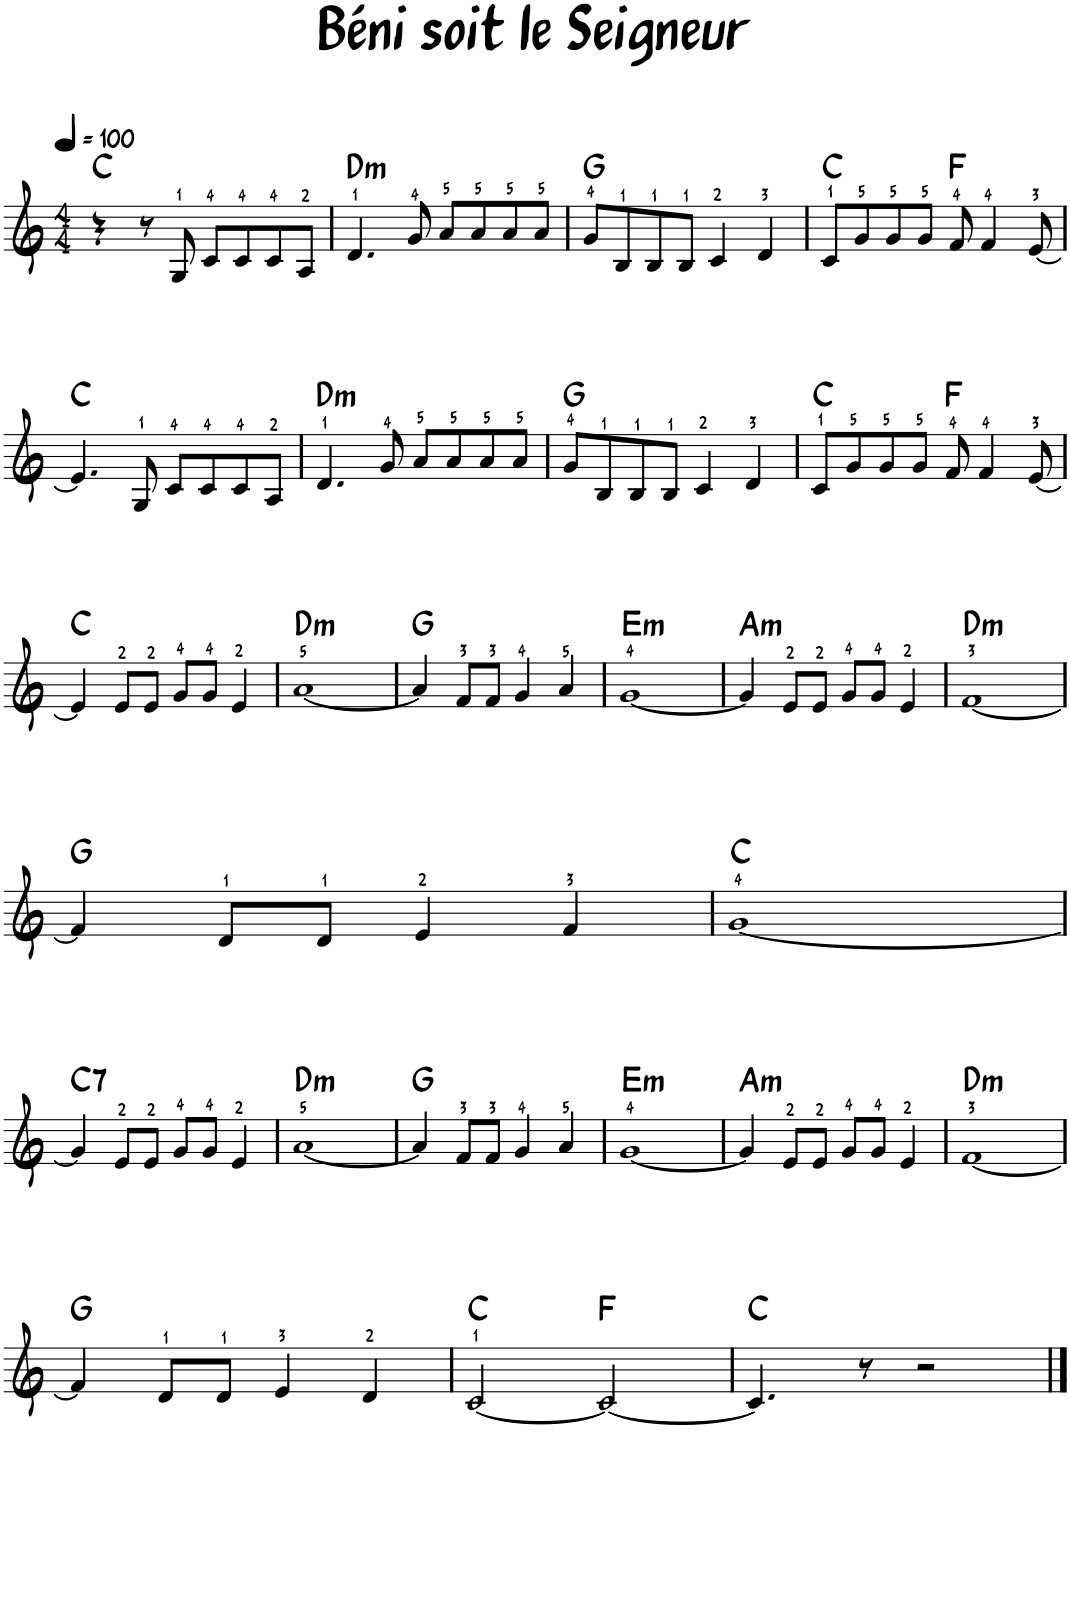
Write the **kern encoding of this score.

**kern	**harte
*part1	*part1
*staff1	*
*I"Piano	*
*I'Pno.	*
*clefG2	*
*k[]	*
*M4/4	*
*MM100	*
=1	=1
4r	C:maj
8r	.
8G/	.
8c/L	.
8c/	.
8c/	.
8A/J	.
=2	=2
!	!LO:H:kt=m
4.d/	D:min
8g/	.
8a/L	.
8a/	.
8a/	.
8a/J	.
=3	=3
8g/L	G:maj
8B/	.
8B/	.
8B/J	.
4c/	.
4d/	.
=4	=4
8c/L	C:maj
8g/	.
8g/	.
8g/J	.
8f/	F:maj
4f/	.
[8e/	.
!!LO:LB:g=z
=5	=5
4.e/]	C:maj
8G/	.
8c/L	.
8c/	.
8c/	.
8A/J	.
=6	=6
!	!LO:H:kt=m
4.d/	D:min
8g/	.
8a/L	.
8a/	.
8a/	.
8a/J	.
=7	=7
8g/L	G:maj
8B/	.
8B/	.
8B/J	.
4c/	.
4d/	.
=8	=8
8c/L	C:maj
8g/	.
8g/	.
8g/J	.
8f/	F:maj
4f/	.
[8e/	.
!!LO:LB:g=z
=9	=9
4e/]	C:maj
8e/L	.
8e/J	.
8g/L	.
8g/J	.
4e/	.
=10	=10
!	!LO:H:kt=m
[1a	D:min
=11	=11
4a/]	G:maj
8f/L	.
8f/J	.
4g/	.
4a/	.
=12	=12
!	!LO:H:kt=m
[1g	E:min
=13	=13
!	!LO:H:kt=m
4g/]	A:min
8e/L	.
8e/J	.
8g/L	.
8g/J	.
4e/	.
=14	=14
!	!LO:H:kt=m
[1f	D:min
!!LO:LB:g=z
=15	=15
4f/]	G:maj
8d/L	.
8d/J	.
4e/	.
4f/	.
=16	=16
[1g	C:maj
!!LO:LB:g=z
=17	=17
!	!LO:H:kt=7
4g/]	C:7
8e/L	.
8e/J	.
8g/L	.
8g/J	.
4e/	.
=18	=18
!	!LO:H:kt=m
[1a	D:min
=19	=19
4a/]	G:maj
8f/L	.
8f/J	.
4g/	.
4a/	.
=20	=20
!	!LO:H:kt=m
[1g	E:min
=21	=21
!	!LO:H:kt=m
4g/]	A:min
8e/L	.
8e/J	.
8g/L	.
8g/J	.
4e/	.
=22	=22
!	!LO:H:kt=m
[1f	D:min
!!LO:LB:g=z
=23	=23
4f/]	G:maj
8d/L	.
8d/J	.
4e/	.
4d/	.
=24	=24
[2c/	C:maj
2c/_	F:maj
=25	=25
4.c/]	C:maj
8r	.
2r	.
==	==
*-	*-
